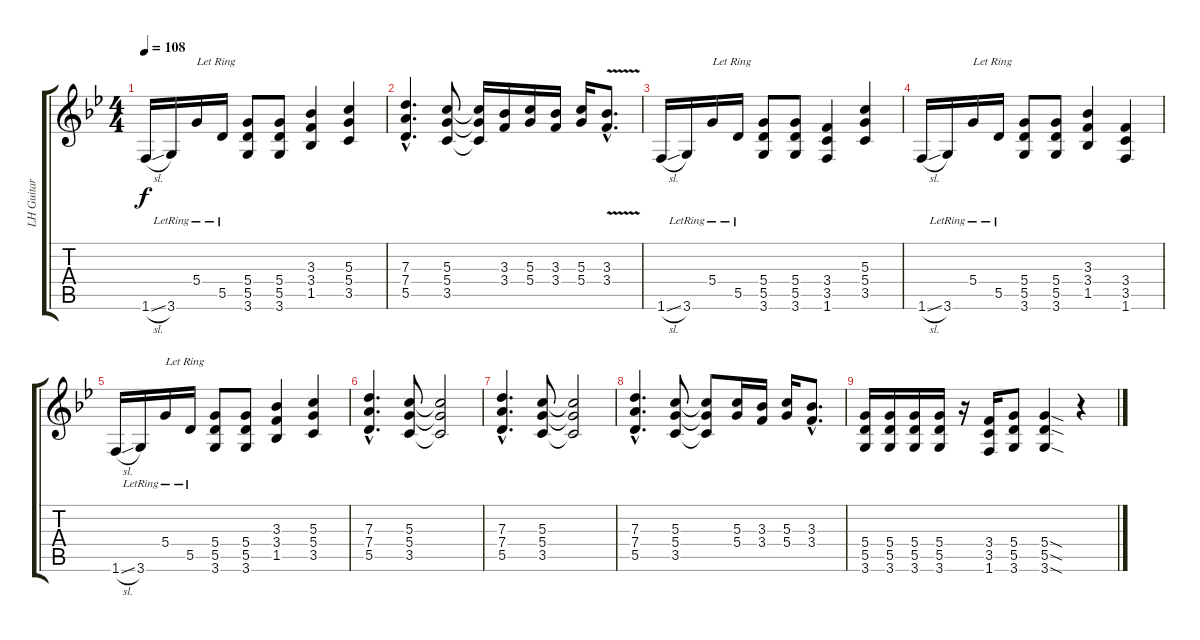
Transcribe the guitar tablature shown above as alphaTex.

\track ("LH Guitar" "LH Guitar") {instrument overdrivenguitar}
\staff {score tabs}
\tuning (E4 B3 G3 D3 A2 E2) {hide}
\ts (4 4)
\tempo 108
\clef g2
\ks gminor
1.6{sl}.16{dy f} 3.6{lr}.16 5.4{lr}.16{txt "Let Ring"} 5.5{lr}.16 (5.4 5.5 3.6).8 (5.4 5.5 3.6).8 (3.3 3.4 1.5).4 (5.3 5.4 3.5).4 |
(7.3{hac} 7.4{hac} 5.5{hac}).4{d} (5.3 5.4 3.5).8 (5.3{t} 5.4{t} 3.5{t}).16 (3.3 3.4).16 (5.3 5.4).16 (3.3 3.4).16 (5.3 5.4).16 (3.3{v hac} 3.4{v hac}).8{d} |
1.6{sl}.16 3.6{lr}.16 5.4{lr}.16{txt "Let Ring"} 5.5{lr}.16 (5.4 5.5 3.6).8 (5.4 5.5 3.6).8 (3.4 3.5 1.6).4 (5.3 5.4 3.5).4 |
1.6{sl}.16 3.6{lr}.16 5.4{lr}.16{txt "Let Ring"} 5.5{lr}.16 (5.4 5.5 3.6).8 (5.4 5.5 3.6).8 (3.3 3.4 1.5).4 (3.4 3.5 1.6).4 |
1.6{sl}.16 3.6{lr}.16 5.4{lr}.16{txt "Let Ring"} 5.5{lr}.16 (5.4 5.5 3.6).8 (5.4 5.5 3.6).8 (3.3 3.4 1.5).4 (5.3 5.4 3.5).4 |
(7.3{hac} 7.4{hac} 5.5{hac}).4{d} (5.3 5.4 3.5).8 (5.3{t} 5.4{t} 3.5{t}).2 |
(7.3{hac} 7.4{hac} 5.5{hac}).4{d} (5.3 5.4 3.5).8 (5.3{t} 5.4{t} 3.5{t}).2 |
(7.3{hac} 7.4{hac} 5.5{hac}).4{d} (5.3 5.4 3.5).8 (5.3{t} 5.4{t} 3.5{t}).8 (5.3 5.4).16 (3.3 3.4).16 (5.3 5.4).16 (3.3{hac} 3.4{hac}).8{d} |
(5.4 5.5 3.6).16 (5.4 5.5 3.6).16 (5.4 5.5 3.6).16 (5.4 5.5 3.6).16 r.16 (3.4 3.5 1.6).16 (5.4 5.5 3.6).8 (5.4{sod} 5.5{sod} 3.6{sod}).4 r.4
